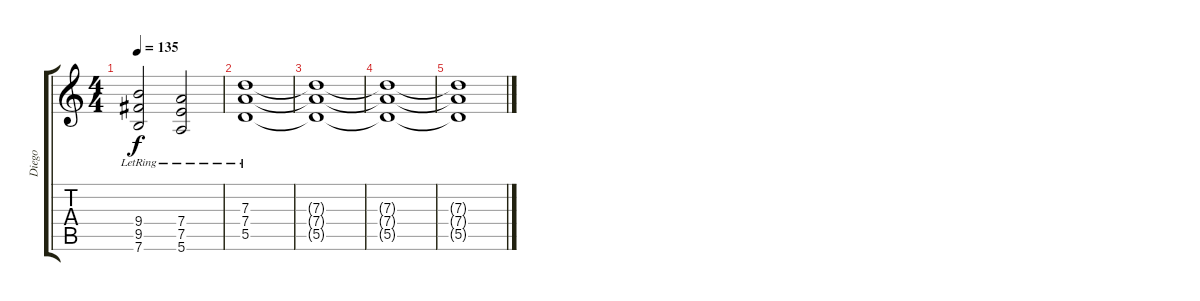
\track ("Diego" "Diego") {instrument overdrivenguitar}
\staff {score tabs}
\tuning (E4 B3 G3 D3 A2 E2) {hide}
\ts (4 4)
\tempo 135
\clef g2
\ks c
(9.4{lr} 9.5{lr} 7.6{lr}).2{dy f} (7.4{lr} 7.5{lr} 5.6{lr}).2 |
(7.3{lr} 7.4{lr} 5.5{lr}).1{volume 5} |
(7.3{t} 7.4{t} 5.5{t}).1{volume 3} |
(7.3{t} 7.4{t} 5.5{t}).1{volume 0} |
(7.3{t} 7.4{t} 5.5{t}).1
